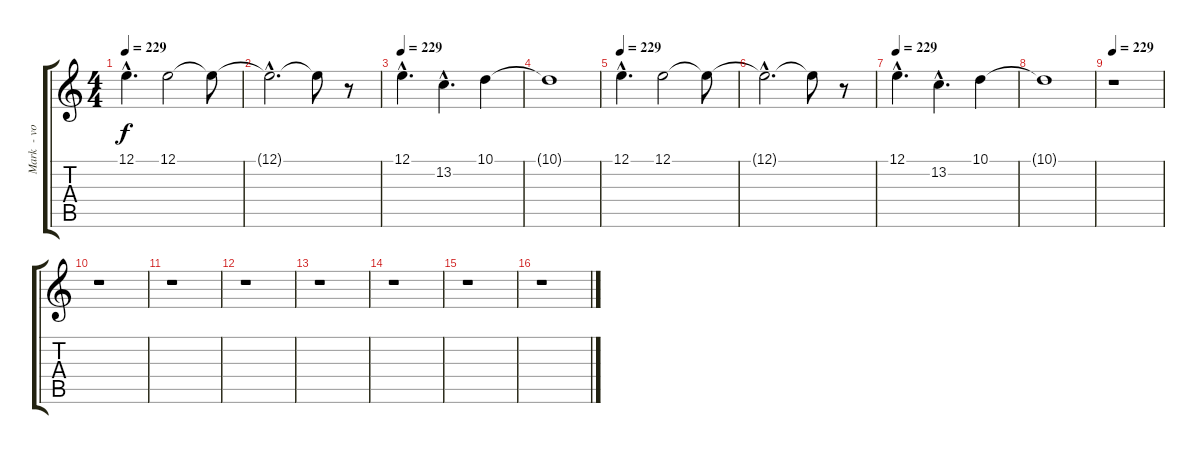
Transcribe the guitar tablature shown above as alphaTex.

\track ("Mark  - vocal" "Mark  - vo") {instrument lead6voice}
\staff {score tabs}
\tuning (E4 B3 G3 D3 A2 E2) {hide}
\ts (4 4)
\tempo 229
\clef g2
\ks c
12.1{hac}.4{d dy f} 12.1.2 12.1{t}.8 |
12.1{hac t}.2{d} 12.1{t}.8 r.8 |
\tempo 229
12.1{hac}.4{d} 13.2{hac}.4{d} 10.1.4 |
10.1{t}.1 |
\tempo 229
12.1{hac}.4{d} 12.1.2 12.1{t}.8 |
12.1{hac t}.2{d} 12.1{t}.8 r.8 |
\tempo 229
12.1{hac}.4{d} 13.2{hac}.4{d} 10.1.4 |
10.1{t}.1 |
\tempo 229
r.1 |
r.1 |
r.1 |
r.1 |
r.1 |
r.1 |
r.1 |
r.1
